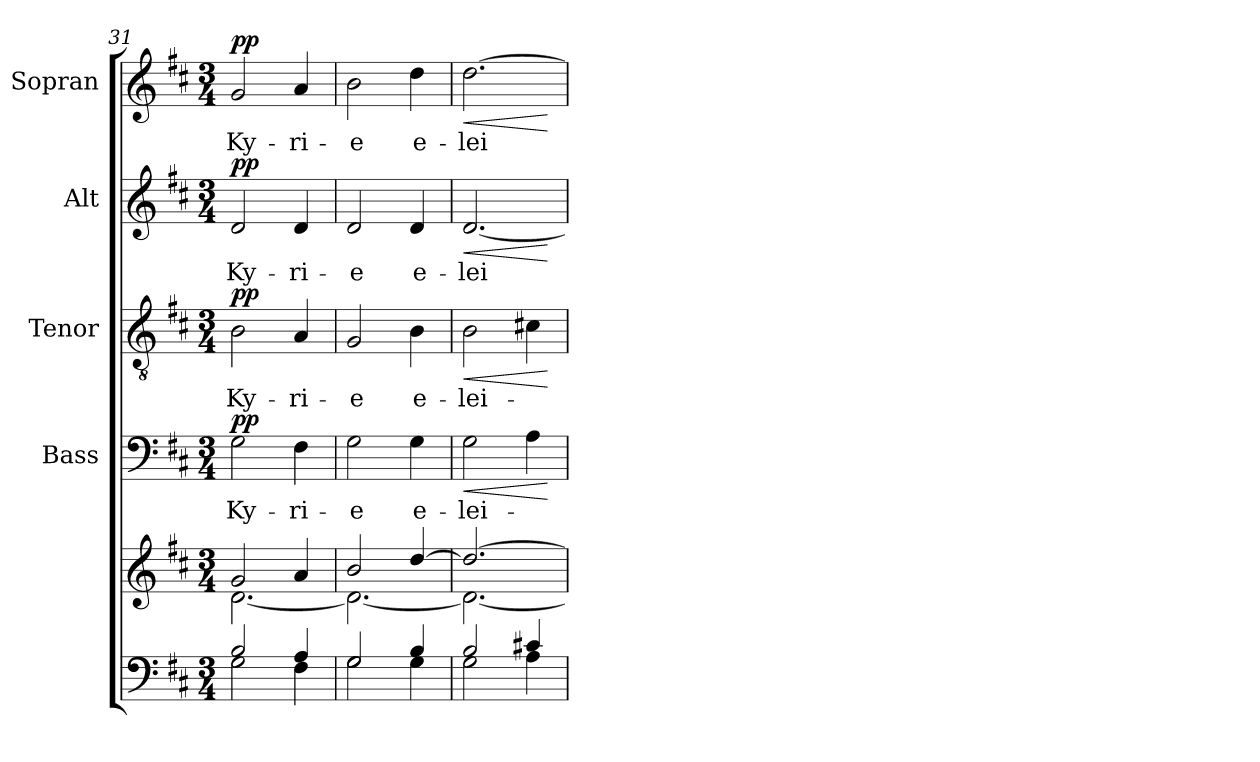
**kern	**kern	**kern	**text	**dynam	**kern	**text	**dynam	**kern	**text	**dynam	**kern	**text	**dynam
*part5	*part5	*part4	*part4	*part4	*part3	*part3	*part3	*part2	*part2	*part2	*part1	*part1	*part1
*staff6	*staff5	*staff4	*staff4	*staff4	*staff3	*staff3	*staff3	*staff2	*staff2	*staff2	*staff1	*staff1	*staff1
*	*	*I"Bass	*	*	*I"Tenor	*	*	*I"Alt	*	*	*I"Sopran	*	*
*	*	*I'B.	*	*	*I'T.	*	*	*I'A.	*	*	*I'S.	*	*
*clefF4	*clefG2	*clefF4	*	*	*clefGv2	*	*	*clefG2	*	*	*clefG2	*	*
*k[f#c#]	*k[f#c#]	*k[f#c#]	*	*	*k[f#c#]	*	*	*k[f#c#]	*	*	*k[f#c#]	*	*
*D:	*D:	*D:	*	*	*D:	*	*	*D:	*	*	*D:	*	*
*M3/4	*M3/4	*M3/4	*	*	*M3/4	*	*	*M3/4	*	*	*M3/4	*	*
=31	=31	=31	=31	=31	=31	=31	=31	=31	=31	=31	=31	=31	=31
*^	*^	*	*	*	*	*	*	*	*	*	*	*	*
!	!	!	!	!	!LO:LY:b	!LO:DY:a	!	!LO:LY:b	!LO:DY:a	!	!LO:LY:b	!LO:DY:a	!	!LO:LY:b	!LO:DY:a
2B/	2G\	2g/	[<2.d\	2G\	Ky-	pp	2B\	Ky-	pp	2d/	Ky-	pp	2g/	Ky-	pp
!	!	!	!	!	!LO:LY:b	!	!	!LO:LY:b	!	!	!LO:LY:b	!	!	!LO:LY:b	!
4A/	4F#\	4a/	.	4F#\	-ri-	.	4A/	-ri-	.	4d/	-ri-	.	4a/	-ri-	.
=32	=32	=32	=32	=32	=32	=32	=32	=32	=32	=32	=32	=32	=32	=32	=32
!	!	!	!	!	!LO:LY:b	!	!	!LO:LY:b	!	!	!LO:LY:b	!	!	!LO:LY:b	!
2G/	2G\	2b/	2.d\_	2G\	-e	.	2G/	-e	.	2d/	-e	.	2b\	-e	.
!	!	!	!	!	!LO:LY:b	!	!	!LO:LY:b	!	!	!LO:LY:b	!	!	!LO:LY:b	!
4B/	4G\	[>4dd/	.	4G\	e-	.	4B\	e-	.	4d/	e-	.	4dd\	e-	.
=33	=33	=33	=33	=33	=33	=33	=33	=33	=33	=33	=33	=33	=33	=33	=33
!	!	!	!	!	!LO:LY:b	!LO:HP:b	!	!LO:LY:b	!LO:HP:b	!	!LO:LY:b	!LO:HP:b	!	!LO:LY:b	!LO:HP:b
2B/	2G\	2.dd/_	2.d\_	2G\	-lei-	<	2B\	-lei-	<	[2.d/	-lei-	<	[2.dd\	-lei-	<
4c#X/	4A\	.	.	4A\	.	.	4c#X\	.	.	.	.	.	.	.	.
*v	*v	*	*	*	*	*	*	*	*	*	*	*	*	*	*
*	*v	*v	*	*	*	*	*	*	*	*	*	*	*	*
.	.	.	.	[	.	.	[	.	.	[	.	.	[
=	=	=	=	=	=	=	=	=	=	=	=	=	=
*-	*-	*-	*-	*-	*-	*-	*-	*-	*-	*-	*-	*-	*-
